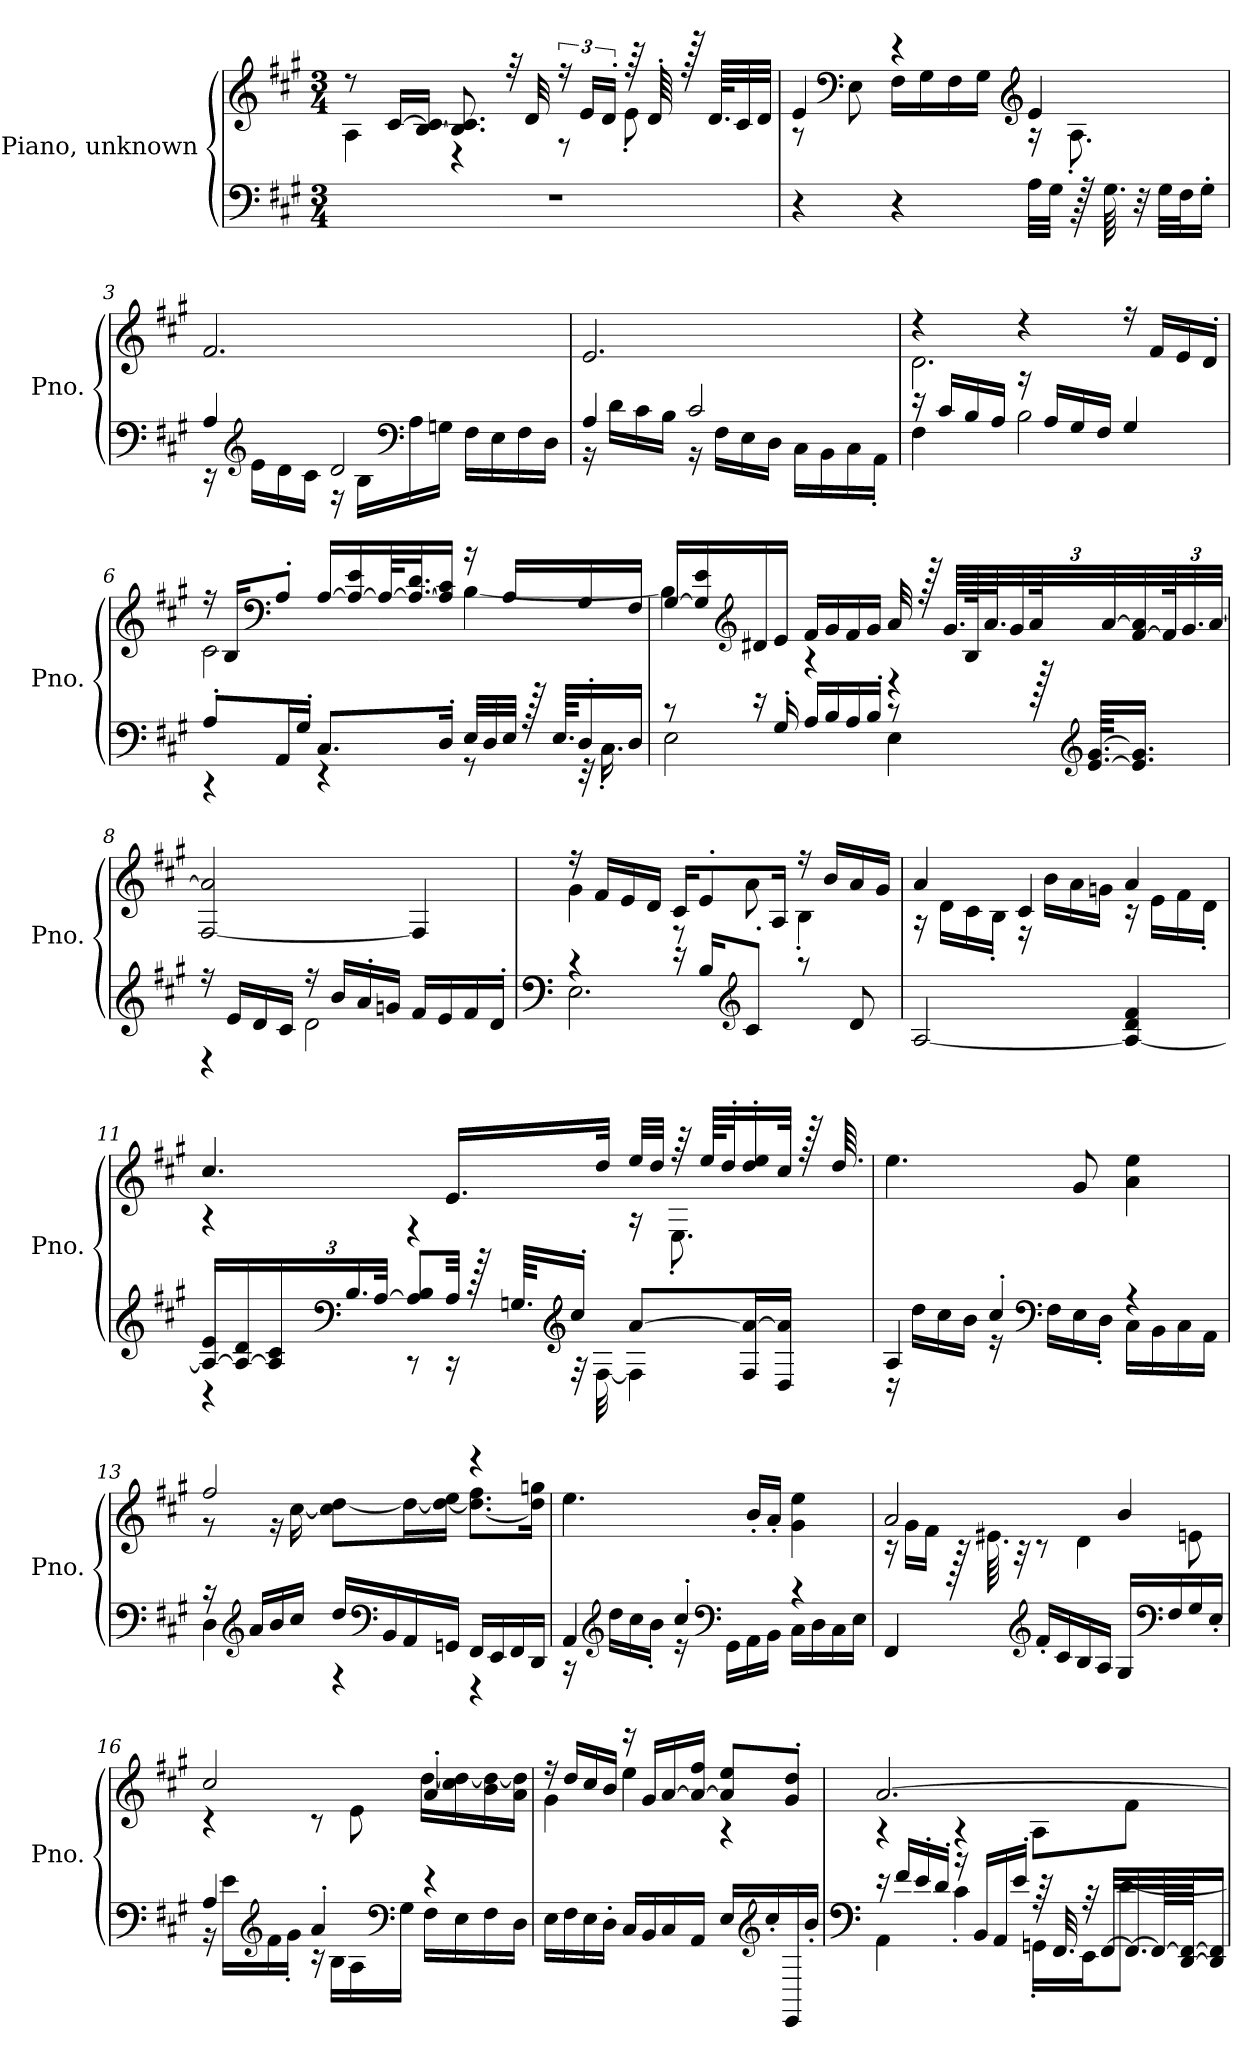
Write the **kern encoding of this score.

**kern	**kern
*part1	*part1
*staff2	*staff1
*I"Piano, unknown	*
*I'Pno.	*
*clefF4	*clefG2
*k[f#c#g#]	*k[f#c#g#]
*M3/4	*M3/4
*MM120	*MM120
=1	=1
*	*^
2.r	8r	4A\
.	[16c#/LL	.
.	[16B/ 16c#/]JJ	.
.	8.B/] 8.c#/	4r
.	32r	.
.	32d/	.
.	24r	8r
.	24e/LL	.
.	24d'/JJ	.
.	64r	8e'\
.	64d'/	.
.	128r	.
.	64.d/KLLL	.
.	32c#/	.
.	32d/JJJ	.
=2	=2	=2
4r	4e/	8r
*	*clefF4	*
.	.	8E\
4r	4r	16F#\LL
.	.	16G#\
.	.	16F#\
.	.	16G#\JJ
*	*clefG2	*
32A\LLL	4e/	16r
32G#\JJJ	.	.
128r	.	8.A'\
64.G#\	.	.
32r	.	.
32G#\LLL	.	.
32F#\J	.	.
16G#'\JJ	.	.
*	*v	*v
!!LO:LB:g=z
=3	=3
*^	*
4A/	16r	2.f#/
*clefG2	*	*
.	16e\LL	.
.	16d\	.
.	16c#\JJ	.
2d/	16r	.
.	16B\LL	.
*clefF4	*	*
.	16A\	.
.	16Gn\JJ	.
.	16F#\LL	.
.	16E\	.
.	16F#\	.
.	16D\JJ	.
=4	=4	=4
4A/	16r	2.e/
.	16d\LL	.
.	16c#\	.
.	16B\JJ	.
2c#/	16r	.
.	16F#\LL	.
.	16E\	.
.	16D\JJ	.
.	16C#\LL	.
.	16BB\	.
.	16C#\	.
.	16AA'\JJ	.
=5	=5	=5
*	*	*^
16r	4F#\	4r	2.d\
16c#/LL	.	.	.
16B/	.	.	.
16A/JJ	.	.	.
16r	2B\	4r	.
16A/LL	.	.	.
16G#/	.	.	.
16F#/JJ	.	.	.
4G#/	.	16r	.
.	.	16f#/LL	.
.	.	16e/	.
.	.	16d'/JJ	.
!!LO:LB:g=z	!!
=6	=6	=6	=6
8A'/L	4r	16r	2c#\
.	.	16B/KL	.
*	*	*clefF4	*
16AA/L	.	8A'/J	.
16G#'/JJ	.	.	.
8.C#/L	4r	[16A/LL	.
.	.	16A/_ 16e/	.
.	.	64A/KL_	.
.	.	32.A/_ 32.d/J	.
16D'/Jk	.	16A/] 16c#/JJ	.
32E/LLL	8r	16r	[4B\
32D/	.	.	.
32E/JJJ	.	16A/LL	.
128r	.	.	.
64.E/KKLL	.	.	.
16D'/	32r	16G#/	.
.	16.C#'\	.	.
16D/JJ	.	16F#/JJ	.
!!LO:LB:g=z	!!
=7	=7	=7	=7
8r	2E\	[16G#/LL	4B\]
.	.	16G#/] 16e/	.
*	*	*clefG2	*
16r	.	16d#X/	.
16G#'/	.	16e/JJ	.
16A/LL	.	16f#/LL	4r
16B/	.	16g#/	.
16A/	.	16f#/	.
16B'/JJ	.	16g#/JJ	.
8r	4E\	32a/	4r
.	.	128r	.
.	.	64.g#/LLLL	.
.	.	128B/K	.
.	.	64.a/J	.
.	.	32g#/	.
*	*	*Xbrackettup	*
128r	.	96a/K	.
*clefG2	*	*	*
[64.e/ [64.g#/KKLL	.	.	.
.	.	[48a/	.
16.e/] 16.g#/]JJ	.	[32f#/ 32a/]	.
.	.	96f#/K]	.
.	.	48.g#/	.
.	.	[48a/JJJ	.
*	*	*v	*v
=8	=8	=8
16r	4r	[2F#/ 2a/]
16e/LL	.	.
16d/	.	.
16c#/JJ	.	.
16r	2d\	.
16b/LL	.	.
16a'/	.	.
16gn/JJ	.	.
16f#/LL	.	4F#/]
16e/	.	.
16f#/	.	.
16d'/JJ	.	.
!!LO:LB:g=z
=9	=9	=9
*clefF4	*	*
*	*	*^
4r	2.E\	16r	4g#\
.	.	16f#/LL	.
.	.	16e/	.
.	.	16d/JJ	.
16r	.	16c#/KL	8r
16B/KL	.	8e'/	.
*clefG2	*	*	*
8c#'/J	.	.	8a\
.	.	16A/Jk	.
8r	.	16r	4B'\
.	.	16b/LL	.
8d/	.	16a/	.
.	.	16g#/JJ	.
*v	*v	*	*
=10	=10	=10
[2A/	4a/	16r
.	.	16d\LL
.	.	16c#\
.	.	16B'\JJ
.	4c#/	16r
.	.	16b\LL
.	.	16a\
.	.	16gn\JJ
4A/_ 4d/ 4f#/	4a/	16r
.	.	16e\LL
.	.	16f#\
.	.	16d'\JJ
!!LO:LB:g=z	!!
=11	=11	=11
*^	*	*
16A/_ 16e/LL	4r	4.cc#/	4r
16A/_ 16d/	.	.	.
*Xbrackettup	*	*	*
24A/] 24c#/	.	.	.
*clefF4	*	*	*
24.B/	.	.	.
[48A/JJk	.	.	.
8A/] 8B/L	8r	.	4r
32A/Jkk	16r	16.e/LL	.
128r	.	.	.
64.Gn/KKLL	.	.	.
*clefG2	*	*	*
16cc#'/JJ	32r	.	.
.	[32F#\	32dd/JJk	.
[8a/L	4F#\]	32ee/LLL	16r
.	.	32dd/JJJ	.
.	.	64r	8.E'\
.	.	64ee/KLLL	.
.	.	32dd'/J	.
16F#/ 16a/_L	.	16dd/' 16ee/'	.
16D/ 16a/]JJ	.	32cc#/JJk	.
.	.	128r	.
.	.	64.dd/	.
*	*	*v	*v
=12	=12	=12
4A/	16r	4.ee\
.	16dd\LL	.
.	16cc#\	.
.	16b\JJ	.
4cc#'/	16r	.
*clefF4	*	*
.	16F#\LL	.
.	16E\	8g#/
.	16D'\JJ	.
4r	16C#\LL	4a\ 4ee\
.	16BB\	.
.	16C#\	.
.	16AA\JJ	.
!!LO:PB:g=z
=13	=13	=13
*	*	*^
16r	4D\	2ff#/	8r
*clefG2	*	*	*
16a/LL	.	.	.
16b/	.	.	16r
16cc#/JJ	.	.	[16cc#\
16dd/LL	4r	.	8cc#\] [8dd\L
*clefF4	*	*	*
16BB/	.	.	.
16AA/	.	.	16dd\L_
16GGn/JJ	.	.	16dd\_ 16ee\JJ
16FF#/LL	4r	4r	8.dd\_ 8.ff#\L
16EE/	.	.	.
16FF#/	.	.	.
16DD/JJ	.	.	16dd\] 16ggn\Jk
*	*	*v	*v
=14	=14	=14
4AA/	16r	4.ee\
*clefG2	*	*
.	16dd\LL	.
.	16cc#\	.
.	16b'\JJ	.
4cc#'/	16r	.
*clefF4	*	*
.	16GG#\LL	.
.	16AA\	16b'/LL
.	16BB\JJ	16a'/JJ
4r	16C#\LL	4g#\ 4ee\
.	16D\	.
.	16C#\	.
.	16E\JJ	.
*v	*v	*
!!LO:LB:g=z
=15	=15
*	*^
4FF#/	2a/	16r
.	.	16g#\LL
.	.	16f#\JJ
.	.	128r
.	.	64.e#X\
.	.	32r
*clefG2	*	*
16f#'/LL	.	8r
16c#/	.	.
16B/	.	4d\
16A/JJ	.	.
16G#/LL	4b/	.
*clefF4	*	*
16F#/	.	.
16G#/	.	8en\
16E'/JJ	.	.
=16	=16	=16
*^	*	*
4A/	16r	2cc#/	4r
.	16e\LL	.	.
*clefG2	*	*	*
.	16f#\	.	.
.	16g#'\JJ	.	.
4a'/	16r	.	8r
.	16B\LL	.	.
.	16A\	.	8e\
*clefF4	*	*	*
.	16G#\JJ	.	.
4r	16F#\LL	4a'/	[16dd\LL
.	16E\	.	16cc#\ 16dd\_
.	16F#\	.	16b\ 16dd\_
.	16D\JJ	.	16a\ 16dd\]JJ
*v	*v	*	*
!!LO:LB:g=z	!!
=17	=17	=17
16E\LL	16r	4g#\
16F#\	16dd/LL	.
16E\	16cc#/	.
16D'\JJ	16b/JJ	.
16C#/LL	16r	4ee\
16BB/	16g#/LL	.
16C#/	[16a/	.
16AA/JJ	16a/_ 16ff#/JJ	.
16E/LL	8a/] 8ee/L	4r
*clefG2	*	*
16cc#'/	.	.
16EE/	8g#/' 8dd/'J	.
16b'/JJ	.	.
=18	=18	=18
*clefF4	*	*
*^	*	*
16r	4AA\	[2.a/	4r
16f#/LL	.	.	.
16e'/	.	.	.
16d'/JJ	.	.	.
16r	4c#'\	.	4r
16BB/LL	.	.	.
16AA/	.	.	.
16e'/JJ	.	.	.
64r	16GGn'\LL	.	8A\L
32.FF#/	.	.	.
32r	16EE\J	.	.
[32FF#/LLL	.	.	.
32.FF#/_	[8d\J	.	8f#\J
128FF#/LL_	.	.	.
[128DD/ 128FF#/_JJJ	.	.	.
16DD/] 16FF#/]JJ	.	.	.
*v	*v	*	*
*	*v	*v
=	=
*-	*-
